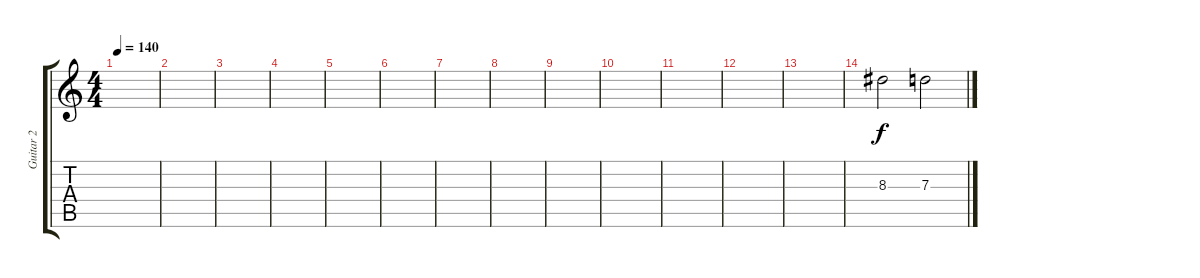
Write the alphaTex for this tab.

\track ("Guitar 2" "Guitar 2") {instrument overdrivenguitar}
\staff {score tabs}
\tuning (E4 B3 G3 D3 A2 E2) {hide}
\ts (4 4)
\tempo 140
\clef g2
\ks c
|
|
|
|
|
|
|
|
|
|
|
|
|
8.3.2 7.3.2
